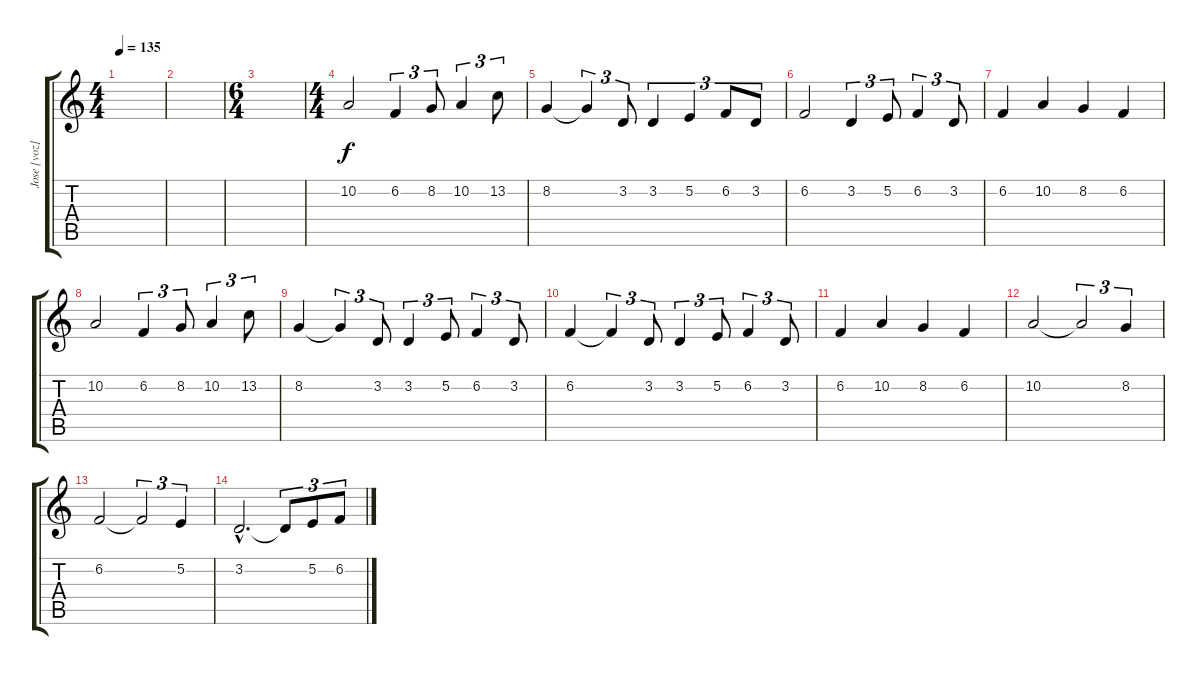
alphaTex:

\track ("Jose [voz]" "Jose [voz]") {instrument pad7halo}
\staff {score tabs}
\tuning (E4 B3 G3 D3 A2 E2) {hide}
\ts (4 4)
\tempo 135
\clef g2
\ks c
|
|
\ts (6 4)
|
\ts (4 4)
10.2.2 6.2.4{tu (3 2)} 8.2.8{tu (3 2)} 10.2.4{tu (3 2)} 13.2.8{tu (3 2)} |
8.2.4 8.2{t}.4{tu (3 2)} 3.2.8{tu (3 2)} 3.2.4{tu (3 2)} 5.2.4{tu (3 2)} 6.2.8{tu (3 2)} 3.2.8{tu (3 2)} |
6.2.2 3.2.4{tu (3 2)} 5.2.8{tu (3 2)} 6.2.4{tu (3 2)} 3.2.8{tu (3 2)} |
6.2.4 10.2.4 8.2.4 6.2.4 |
10.2.2 6.2.4{tu (3 2)} 8.2.8{tu (3 2)} 10.2.4{tu (3 2)} 13.2.8{tu (3 2)} |
8.2.4 8.2{t}.4{tu (3 2)} 3.2.8{tu (3 2)} 3.2.4{tu (3 2)} 5.2.8{tu (3 2)} 6.2.4{tu (3 2)} 3.2.8{tu (3 2)} |
6.2.4 6.2{t}.4{tu (3 2)} 3.2.8{tu (3 2)} 3.2.4{tu (3 2)} 5.2.8{tu (3 2)} 6.2.4{tu (3 2)} 3.2.8{tu (3 2)} |
6.2.4 10.2.4 8.2.4 6.2.4 |
10.2.2 10.2{t}.2{tu (3 2)} 8.2.4{tu (3 2)} |
6.2.2 6.2{t}.2{tu (3 2)} 5.2.4{tu (3 2)} |
3.2{hac}.2{d} 3.2{t}.8{tu (3 2)} 5.2.8{tu (3 2)} 6.2.8{tu (3 2)}
